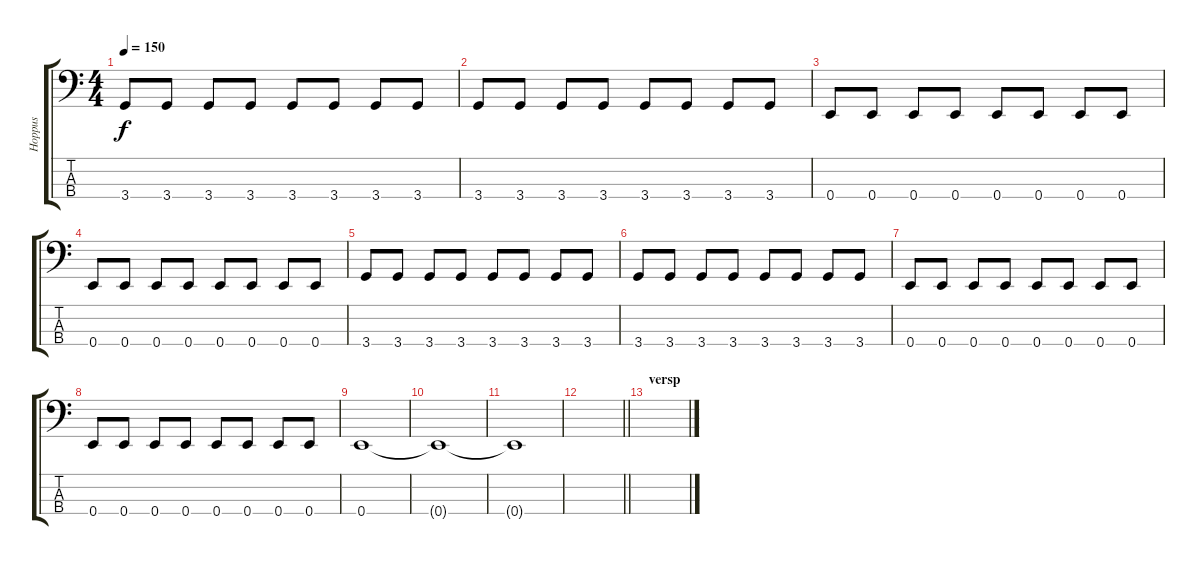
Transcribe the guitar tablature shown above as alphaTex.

\track ("Hoppus" "Hoppus") {instrument electricbasspick}
\staff {score tabs}
\tuning (G2 D2 A1 E1) {hide}
\ts (4 4)
\tempo 150
\clef f4
\ks c
3.4.8{dy f} 3.4.8 3.4.8 3.4.8 3.4.8 3.4.8 3.4.8 3.4.8 |
3.4.8 3.4.8 3.4.8 3.4.8 3.4.8 3.4.8 3.4.8 3.4.8 |
0.4.8 0.4.8 0.4.8 0.4.8 0.4.8 0.4.8 0.4.8 0.4.8 |
0.4.8 0.4.8 0.4.8 0.4.8 0.4.8 0.4.8 0.4.8 0.4.8 |
3.4.8 3.4.8 3.4.8 3.4.8 3.4.8 3.4.8 3.4.8 3.4.8 |
3.4.8 3.4.8 3.4.8 3.4.8 3.4.8 3.4.8 3.4.8 3.4.8 |
0.4.8 0.4.8 0.4.8 0.4.8 0.4.8 0.4.8 0.4.8 0.4.8 |
0.4.8 0.4.8 0.4.8 0.4.8 0.4.8 0.4.8 0.4.8 0.4.8 |
0.4.1 |
0.4{t}.1 |
0.4{t}.1 |
\barLineRight lightlight
|
\section ("" "versp")
